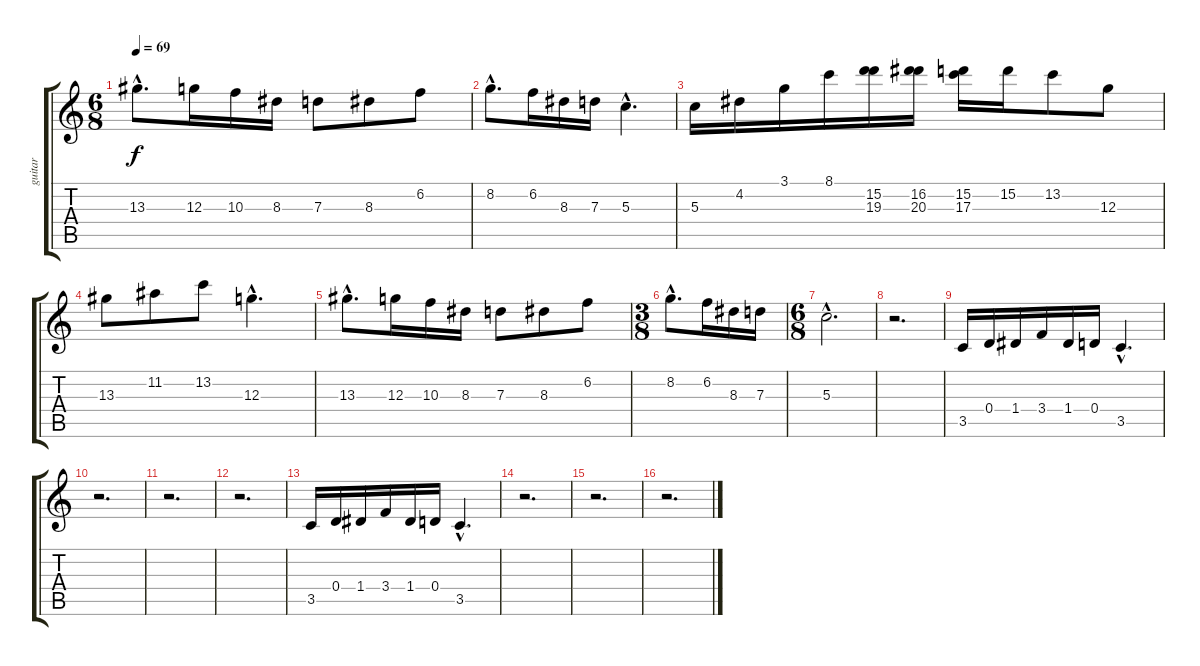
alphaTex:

\track ("guitar" "guitar") {instrument acousticguitarsteel}
\staff {score tabs}
\tuning (E4 B3 G3 D3 A2 E2) {hide}
\ts (6 8)
\tempo 69
\clef g2
\ks c
13.3{hac}.8{d dy f} 12.3.16 10.3.16 8.3.16 7.3.8 8.3.8 6.2.8 |
8.2{hac}.8{d} 6.2.16 8.3.16 7.3.16 5.3{hac}.4{d} |
5.3.16 4.2.16 3.1.16 8.1.16 (15.2 19.3).16 (16.2 20.3).16 (15.2 17.3).16 15.2.16 13.2.8 12.3.8 |
13.3.8 11.2.8 13.2.8 12.3{hac}.4{d} |
13.3{hac}.8{d} 12.3.16 10.3.16 8.3.16 7.3.8 8.3.8 6.2.8 |
\ts (3 8)
8.2{hac}.8{d} 6.2.16 8.3.16 7.3.16 |
\ts (6 8)
5.3{hac}.2{d} |
r.2{d} |
3.5.16 0.4.16 1.4.16 3.4.16 1.4.16 0.4.16 3.5{hac}.4{d} |
r.2{d} |
r.2{d} |
r.2{d} |
3.5.16 0.4.16 1.4.16 3.4.16 1.4.16 0.4.16 3.5{hac}.4{d} |
r.2{d} |
r.2{d} |
r.2{d}
